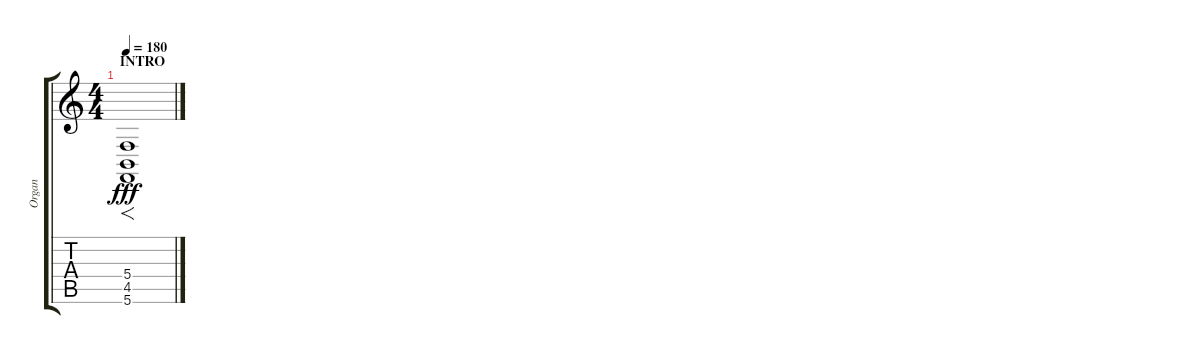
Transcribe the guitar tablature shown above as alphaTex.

\track ("Organ" "Organ") {instrument churchorgan}
\staff {score tabs}
\tuning (D4 A3 F3 C3 G2 C2) {hide}
\ts (4 4)
\section ("" "INTRO")
\tempo 180
\clef g2
\ks c
(5.4 4.5 5.6).1{f dy fff instrument churchorgan}
